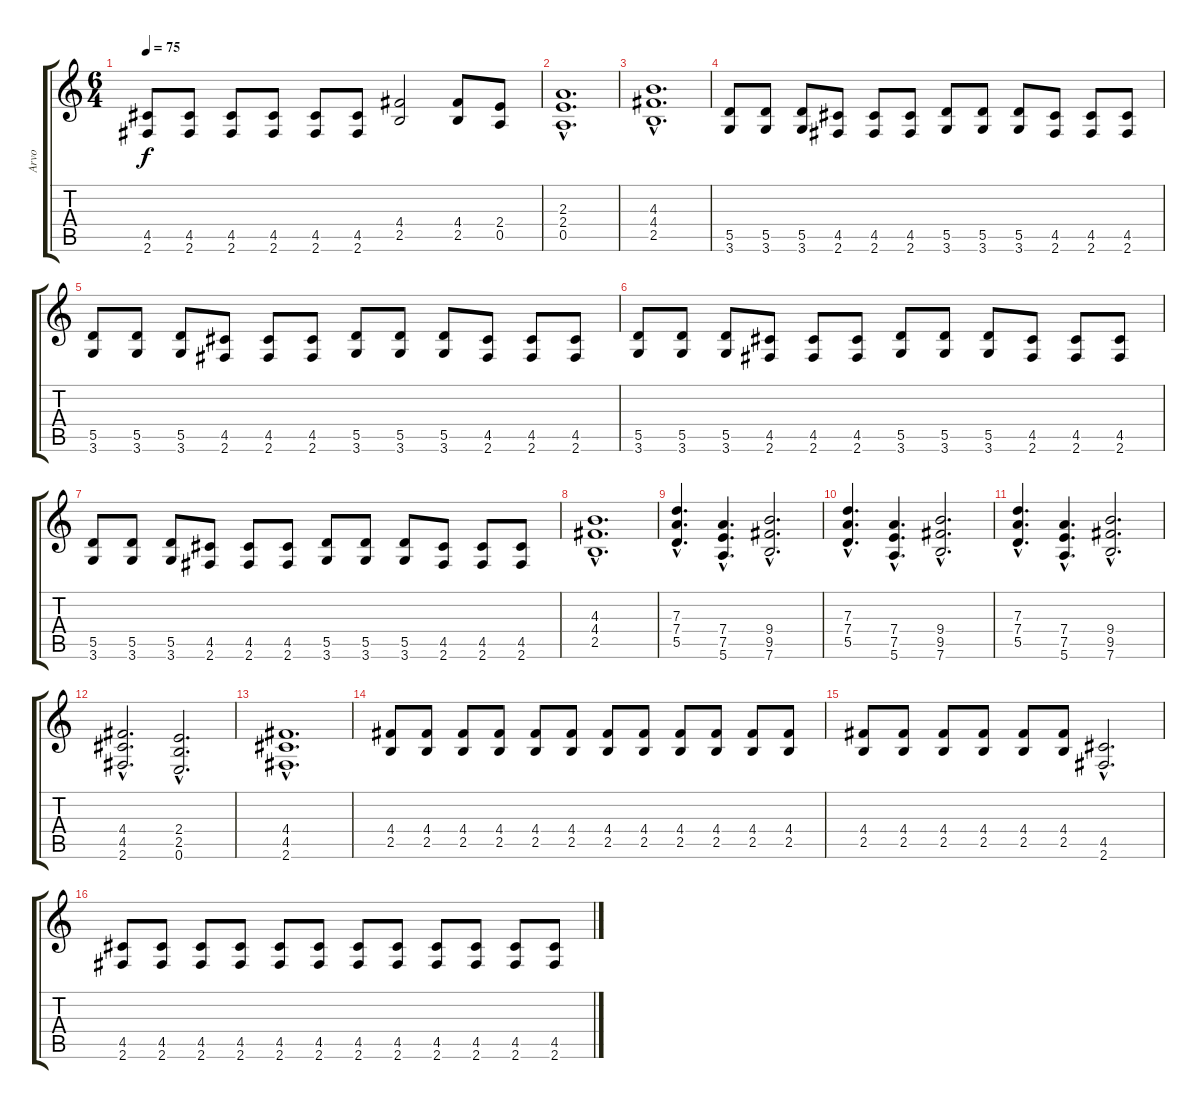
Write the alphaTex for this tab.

\track ("Arvo" "Arvo") {instrument distortionguitar}
\staff {score tabs}
\tuning (E4 B3 G3 D3 A2 E2) {hide}
\ts (6 4)
\tempo 75
\clef g2
\ks c
(4.5 2.6).8{dy f} (4.5 2.6).8 (4.5 2.6).8 (4.5 2.6).8 (4.5 2.6).8 (4.5 2.6).8 (4.4 2.5).2 (4.4 2.5).8 (2.4 0.5).8 |
(2.3{hac} 2.4{hac} 0.5{hac}).1{d} |
(4.3{hac} 4.4{hac} 2.5{hac}).1{d} |
(5.5 3.6).8 (5.5 3.6).8 (5.5 3.6).8 (4.5 2.6).8 (4.5 2.6).8 (4.5 2.6).8 (5.5 3.6).8 (5.5 3.6).8 (5.5 3.6).8 (4.5 2.6).8 (4.5 2.6).8 (4.5 2.6).8 |
(5.5 3.6).8 (5.5 3.6).8 (5.5 3.6).8 (4.5 2.6).8 (4.5 2.6).8 (4.5 2.6).8 (5.5 3.6).8 (5.5 3.6).8 (5.5 3.6).8 (4.5 2.6).8 (4.5 2.6).8 (4.5 2.6).8 |
(5.5 3.6).8 (5.5 3.6).8 (5.5 3.6).8 (4.5 2.6).8 (4.5 2.6).8 (4.5 2.6).8 (5.5 3.6).8 (5.5 3.6).8 (5.5 3.6).8 (4.5 2.6).8 (4.5 2.6).8 (4.5 2.6).8 |
(5.5 3.6).8 (5.5 3.6).8 (5.5 3.6).8 (4.5 2.6).8 (4.5 2.6).8 (4.5 2.6).8 (5.5 3.6).8 (5.5 3.6).8 (5.5 3.6).8 (4.5 2.6).8 (4.5 2.6).8 (4.5 2.6).8 |
(4.3{hac} 4.4{hac} 2.5{hac}).1{d} |
(7.3{hac} 7.4{hac} 5.5{hac}).4{d} (7.4{hac} 7.5{hac} 5.6{hac}).4{d} (9.4{hac} 9.5{hac} 7.6{hac}).2{d} |
(7.3{hac} 7.4{hac} 5.5{hac}).4{d} (7.4{hac} 7.5{hac} 5.6{hac}).4{d} (9.4{hac} 9.5{hac} 7.6{hac}).2{d} |
(7.3{hac} 7.4{hac} 5.5{hac}).4{d} (7.4{hac} 7.5{hac} 5.6{hac}).4{d} (9.4{hac} 9.5{hac} 7.6{hac}).2{d} |
(4.4{hac} 4.5{hac} 2.6{hac}).2{d} (2.4{hac} 2.5{hac} 0.6{hac}).2{d} |
(4.4{hac} 4.5{hac} 2.6{hac}).1{d} |
(4.4 2.5).8 (4.4 2.5).8 (4.4 2.5).8 (4.4 2.5).8 (4.4 2.5).8 (4.4 2.5).8 (4.4 2.5).8 (4.4 2.5).8 (4.4 2.5).8 (4.4 2.5).8 (4.4 2.5).8 (4.4 2.5).8 |
(4.4 2.5).8 (4.4 2.5).8 (4.4 2.5).8 (4.4 2.5).8 (4.4 2.5).8 (4.4 2.5).8 (4.5{hac} 2.6{hac}).2{d} |
(4.5 2.6).8 (4.5 2.6).8 (4.5 2.6).8 (4.5 2.6).8 (4.5 2.6).8 (4.5 2.6).8 (4.5 2.6).8 (4.5 2.6).8 (4.5 2.6).8 (4.5 2.6).8 (4.5 2.6).8 (4.5 2.6).8
